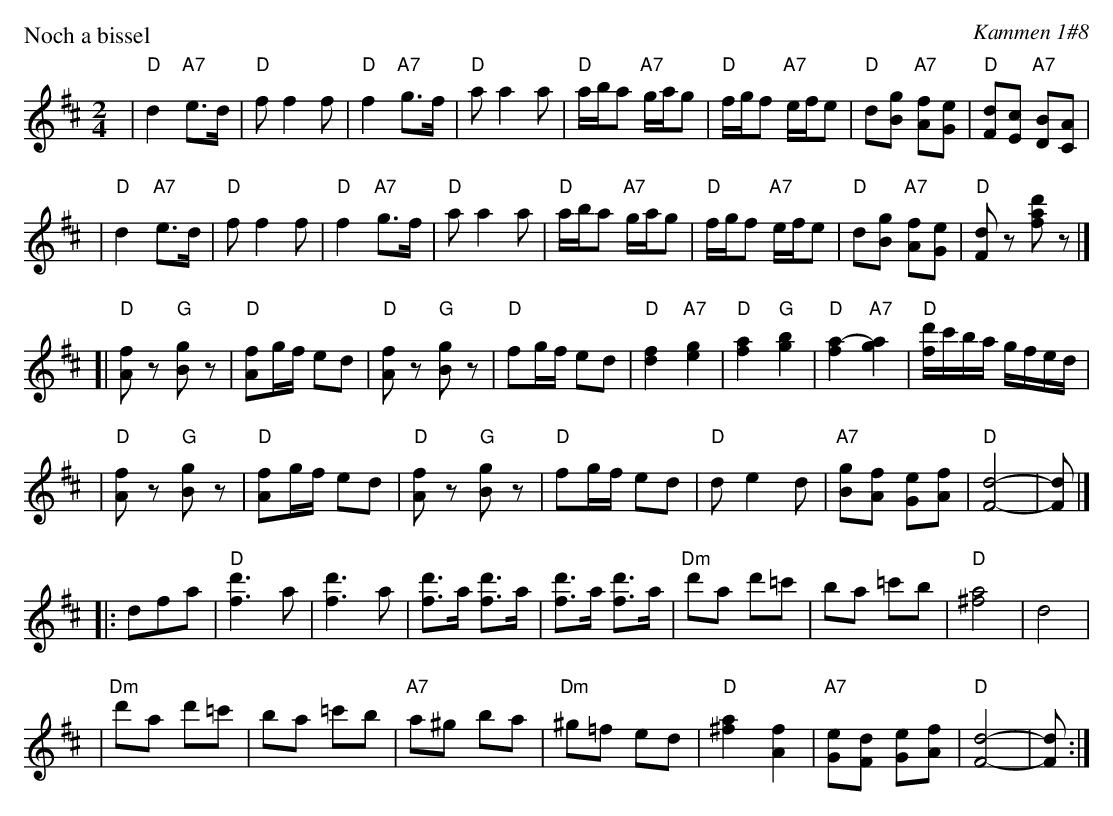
X:1
P: Noch a bissel
O: Kammen 1#8
M: 2/4
L: 1/8
K: D
| "D"d2 "A7"e>d | "D"ff2f | "D"f2 "A7"g>f | "D"aa2a \
| "D"a/b/a "A7"g/a/g | "D"f/g/f "A7"e/f/e | "D"d[gB] "A7"[fA][eG] | "D"[dF][cE] "A7"[BD][AC] |
| "D"d2 "A7"e>d | "D"ff2f | "D"f2 "A7"g>f | "D"aa2a \
| "D"a/b/a "A7"g/a/g | "D"f/g/f "A7"e/f/e | "D"d[gB] "A7"[fA][eG] | "D"[dF]z [d'af]z |]
[| "D"[fA]z "G"[gB]z | "D"[fA]g/f/ ed | "D"[fA]z "G"[gB]z | "D"fg/f/ ed \
| "D"[f2d2] "A7"[g2e2] | "D"[a2f2] "G"[b2g2] | "D"[a2f2]- "A7"[a2g2] | "D"[d'/f]c'/b/a/ g/f/e/d/ |
| "D"[fA]z "G"[gB]z | "D"[fA]g/f/ ed | "D"[fA]z "G"[gB]z | "D"fg/f/ ed \
| "D"de2d | "A7"[gB][fA] [eG][fA] | "D"[d4F4]- | [dF] |]
|: dfa \
| "D"[d'3f3]a | [d'3f3]a | [d'f]>a  [d'f]>a | [d'f]>a  [d'f]>a \
| "Dm"d'a d'=c' | ba =c'b | "D"[a4^f4] | d4 |
| "Dm"d'a d'=c' | ba =c'b | "A7"a^g ba | "Dm"^g=f ed \
| "D"[a2^f2] [f2A2] | "A7"[eG][dF] [eG][fA] | "D"[d4F4]- | [dF] :|
